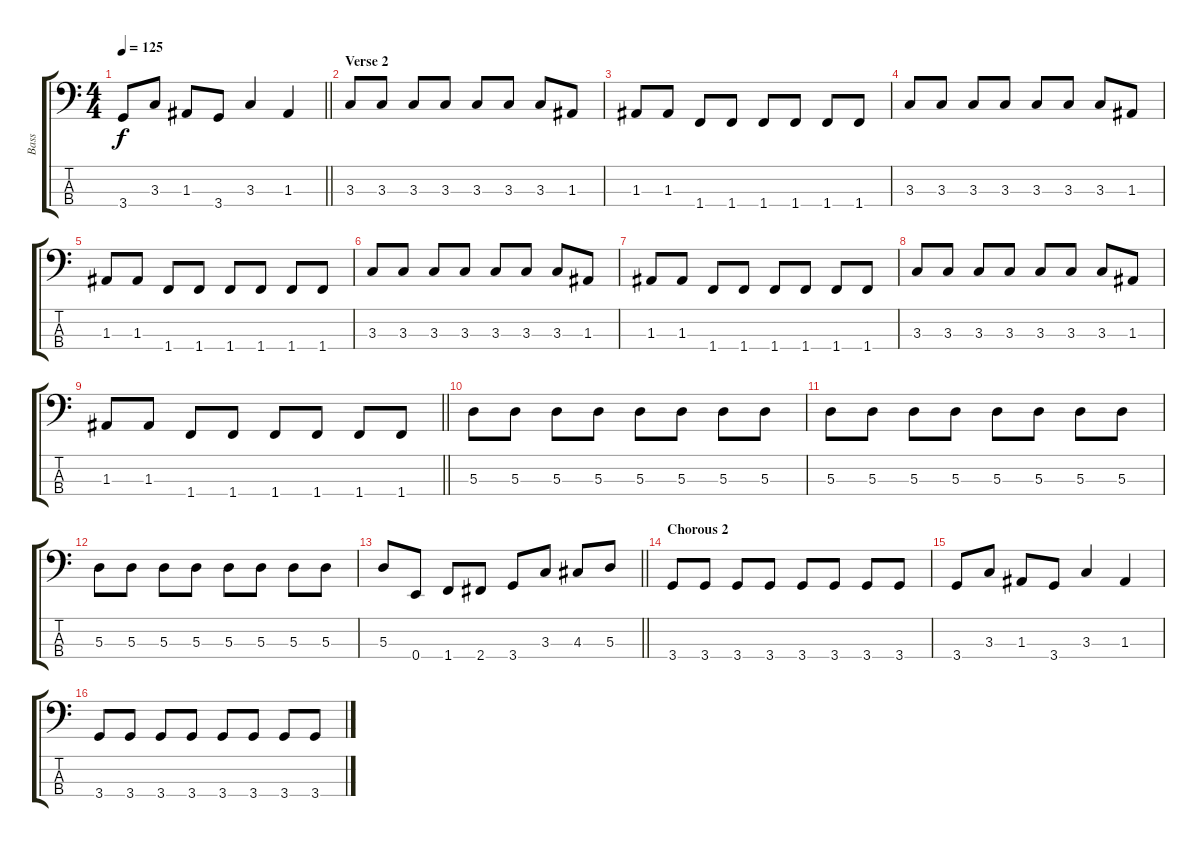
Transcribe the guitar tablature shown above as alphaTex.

\track ("Bass" "Bass") {instrument electricbassfinger}
\staff {score tabs}
\tuning (G2 D2 A1 E1) {hide}
\ts (4 4)
\tempo 125
\clef f4
\barLineRight lightlight
\ks c
3.4.8{dy f} 3.3.8 1.3.8 3.4.8 3.3.4 1.3.4 |
\section ("" "Verse 2")
3.3.8 3.3.8 3.3.8 3.3.8 3.3.8 3.3.8 3.3.8 1.3.8 |
1.3.8 1.3.8 1.4.8 1.4.8 1.4.8 1.4.8 1.4.8 1.4.8 |
3.3.8 3.3.8 3.3.8 3.3.8 3.3.8 3.3.8 3.3.8 1.3.8 |
1.3.8 1.3.8 1.4.8 1.4.8 1.4.8 1.4.8 1.4.8 1.4.8 |
3.3.8 3.3.8 3.3.8 3.3.8 3.3.8 3.3.8 3.3.8 1.3.8 |
1.3.8 1.3.8 1.4.8 1.4.8 1.4.8 1.4.8 1.4.8 1.4.8 |
3.3.8 3.3.8 3.3.8 3.3.8 3.3.8 3.3.8 3.3.8 1.3.8 |
\barLineRight lightlight
1.3.8 1.3.8 1.4.8 1.4.8 1.4.8 1.4.8 1.4.8 1.4.8 |
\section ("" "")
5.3.8 5.3.8 5.3.8 5.3.8 5.3.8 5.3.8 5.3.8 5.3.8 |
5.3.8 5.3.8 5.3.8 5.3.8 5.3.8 5.3.8 5.3.8 5.3.8 |
5.3.8 5.3.8 5.3.8 5.3.8 5.3.8 5.3.8 5.3.8 5.3.8 |
\barLineRight lightlight
5.3.8 0.4.8 1.4.8 2.4.8 3.4.8 3.3.8 4.3.8 5.3.8 |
\section ("" "Chorous 2")
3.4.8 3.4.8 3.4.8 3.4.8 3.4.8 3.4.8 3.4.8 3.4.8 |
3.4.8 3.3.8 1.3.8 3.4.8 3.3.4 1.3.4 |
3.4.8 3.4.8 3.4.8 3.4.8 3.4.8 3.4.8 3.4.8 3.4.8
